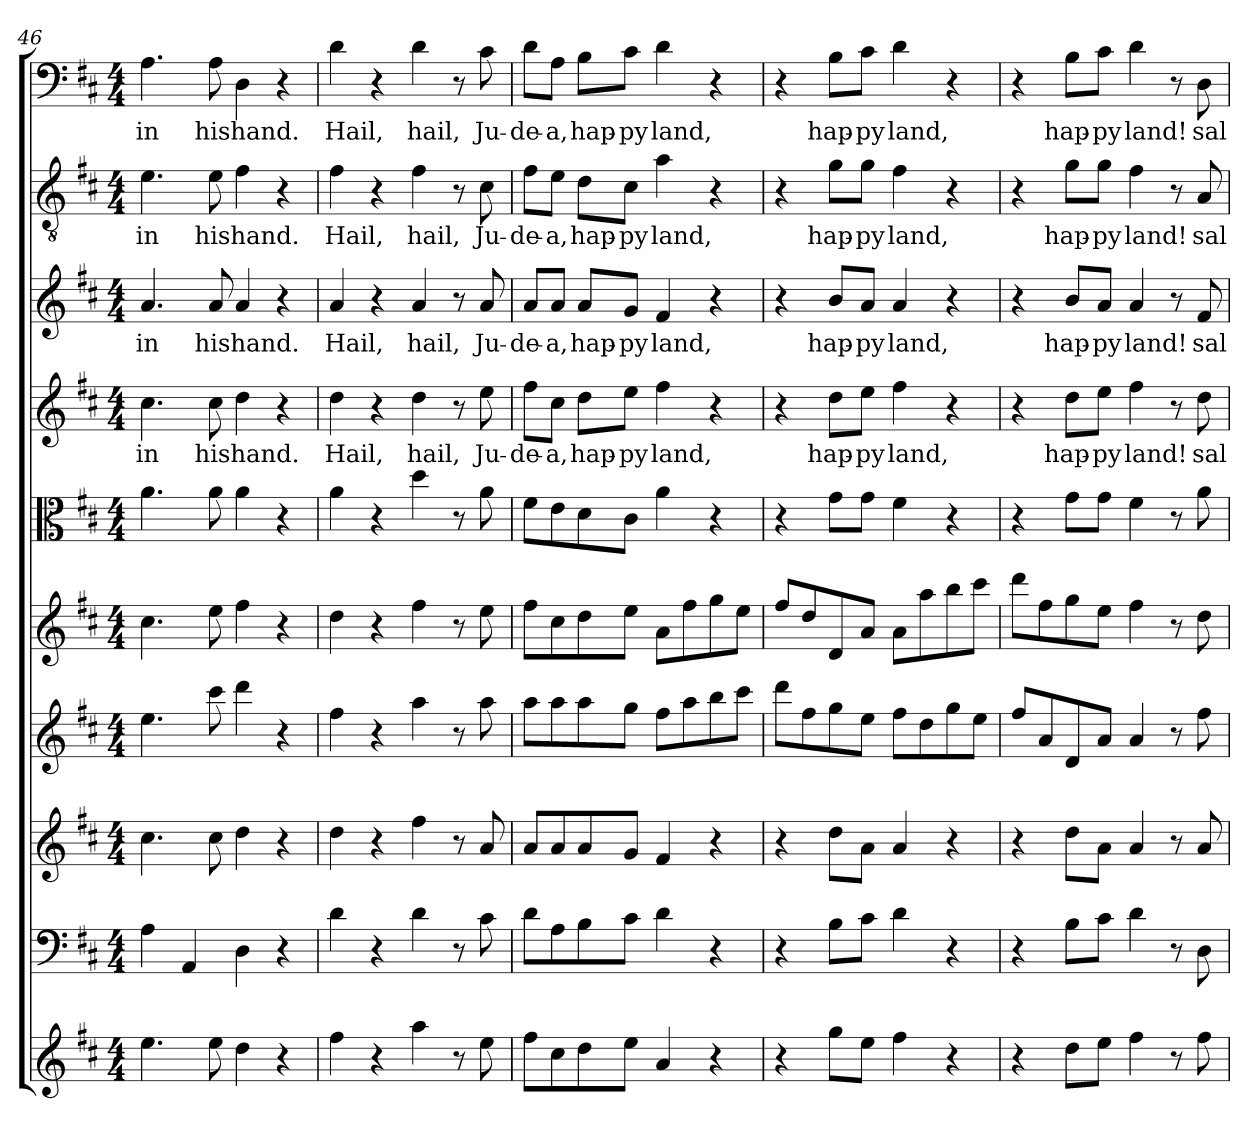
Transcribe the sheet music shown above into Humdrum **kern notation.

**kern	**kern	**kern	**kern	**kern	**kern	**kern	**text	**kern	**text	**kern	**text	**kern	**text
*part10	*part9	*part8	*part7	*part6	*part5	*part4	*part4	*part3	*part3	*part2	*part2	*part1	*part1
*staff10	*staff9	*staff8	*staff7	*staff6	*staff5	*staff4	*staff4	*staff3	*staff3	*staff2	*staff2	*staff1	*staff1
*clefG2	*clefF4	*clefG2	*clefG2	*clefG2	*clefC3	*clefG2	*	*clefG2	*	*clefGv2	*	*clefF4	*
*k[f#c#]	*k[f#c#]	*k[f#c#]	*k[f#c#]	*k[f#c#]	*k[f#c#]	*k[f#c#]	*	*k[f#c#]	*	*k[f#c#]	*	*k[f#c#]	*
*D:	*D:	*D:	*D:	*D:	*D:	*D:	*	*D:	*	*D:	*	*D:	*
*M4/4	*M4/4	*M4/4	*M4/4	*M4/4	*M4/4	*M4/4	*	*M4/4	*	*M4/4	*	*M4/4	*
=46	=46	=46	=46	=46	=46	=46	=46	=46	=46	=46	=46	=46	=46
4.ee\	4A\	4.cc#\	4.ee\	4.cc#\	4.a\	4.cc#\	in	4.a/	in	4.e\	in	4.A\	in
.	4AA/	.	.	.	.	.	.	.	.	.	.	.	.
8ee\	.	8cc#\	8ccc#\	8ee\	8a\	8cc#\	his	8a/	his	8e\	his	8A\	his
4dd\	4D\	4dd\	4ddd\	4ff#\	4a\	4dd\	hand.	4a/	hand.	4f#\	hand.	4D\	hand.
4r	4r	4r	4r	4r	4r	4r	.	4r	.	4r	.	4r	.
=47	=47	=47	=47	=47	=47	=47	=47	=47	=47	=47	=47	=47	=47
4ff#\	4d\	4dd\	4ff#\	4dd\	4a\	4dd\	Hail,	4a/	Hail,	4f#\	Hail,	4d\	Hail,
4r	4r	4r	4r	4r	4r	4r	.	4r	.	4r	.	4r	.
4aa\	4d\	4ff#\	4aa\	4ff#\	4dd\	4dd\	hail,	4a/	hail,	4f#\	hail,	4d\	hail,
8r	8r	8r	8r	8r	8r	8r	.	8r	.	8r	.	8r	.
8ee\	8c#\	8a/	8aa\	8ee\	8a\	8ee\	Ju-	8a/	Ju-	8c#\	Ju-	8c#\	Ju-
=48	=48	=48	=48	=48	=48	=48	=48	=48	=48	=48	=48	=48	=48
8ff#\L	8d\L	8a/L	8aa\L	8ff#\L	8f#\L	8ff#\L	-de-	8a/L	-de-	8f#\L	-de-	8d\L	-de-
8cc#\	8A\	8a/	8aa\	8cc#\	8e\	8cc#\J	-a,	8a/J	-a,	8e\J	-a,	8A\J	-a,
8dd\	8B\	8a/	8aa\	8dd\	8d\	8dd\L	hap-	8a/L	hap-	8d\L	hap-	8B\L	hap-
8ee\J	8c#\J	8g/J	8gg\J	8ee\J	8c#\J	8ee\J	-py	8g/J	-py	8c#\J	-py	8c#\J	-py
4a/	4d\	4f#/	8ff#\L	8a\L	4a\	4ff#\	land,	4f#/	land,	4a\	land,	4d\	land,
.	.	.	8aa\	8ff#\	.	.	.	.	.	.	.	.	.
4r	4r	4r	8bb\	8gg\	4r	4r	.	4r	.	4r	.	4r	.
.	.	.	8ccc#\J	8ee\J	.	.	.	.	.	.	.	.	.
=49	=49	=49	=49	=49	=49	=49	=49	=49	=49	=49	=49	=49	=49
4r	4r	4r	8ddd\L	8ff#/L	4r	4r	.	4r	.	4r	.	4r	.
.	.	.	8ff#\	8dd/	.	.	.	.	.	.	.	.	.
8gg\L	8B\L	8dd\L	8gg\	8d/	8g\L	8dd\L	hap-	8b/L	hap-	8g\L	hap-	8B\L	hap-
8ee\J	8c#\J	8a\J	8ee\J	8a/J	8g\J	8ee\J	-py	8a/J	-py	8g\J	-py	8c#\J	-py
4ff#\	4d\	4a/	8ff#\L	8a\L	4f#\	4ff#\	land,	4a/	land,	4f#\	land,	4d\	land,
.	.	.	8dd\	8aa\	.	.	.	.	.	.	.	.	.
4r	4r	4r	8gg\	8bb\	4r	4r	.	4r	.	4r	.	4r	.
.	.	.	8ee\J	8ccc#\J	.	.	.	.	.	.	.	.	.
=50	=50	=50	=50	=50	=50	=50	=50	=50	=50	=50	=50	=50	=50
4r	4r	4r	8ff#/L	8ddd\L	4r	4r	.	4r	.	4r	.	4r	.
.	.	.	8a/	8ff#\	.	.	.	.	.	.	.	.	.
8dd\L	8B\L	8dd\L	8d/	8gg\	8g\L	8dd\L	hap-	8b/L	hap-	8g\L	hap-	8B\L	hap-
8ee\J	8c#\J	8a\J	8a/J	8ee\J	8g\J	8ee\J	-py	8a/J	-py	8g\J	-py	8c#\J	-py
4ff#\	4d\	4a/	4a/	4ff#\	4f#\	4ff#\	land!	4a/	land!	4f#\	land!	4d\	land!
8r	8r	8r	8r	8r	8r	8r	.	8r	.	8r	.	8r	.
8ff#\	8D\	8a/	8ff#\	8dd\	8a\	8dd\	sal-	8f#/	sal-	8A/	sal-	8D\	sal-
=	=	=	=	=	=	=	=	=	=	=	=	=	=
*-	*-	*-	*-	*-	*-	*-	*-	*-	*-	*-	*-	*-	*-
